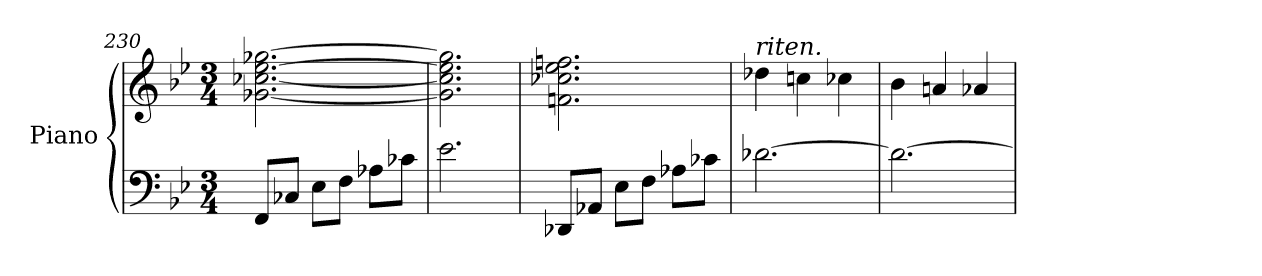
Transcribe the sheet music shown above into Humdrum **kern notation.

**kern	**kern
*part1	*part1
*staff2	*staff1
*I"Piano	*
*I'Pno.	*
!!LO:LB:g=z
*clefF4	*clefG2
*k[b-e-]	*k[b-e-]
*M3/4	*M3/4
=230	=230
8FF/L	[2.g-X\ [2.cc-X\ [2.ee-\ [2.gg-X\
8C-X/J	.
8E-\L	.
8F\J	.
8A-X\L	.
8c-X\J	.
=231	=231
2.e-\	2.g-\] 2.cc-\] 2.ee-\] 2.gg-\]
=232	=232
8DD-X/L	2.fn\ 2.cc-X\ 2.ee-\ 2.ffn\
8AA-X/J	.
8E-\L	.
8F\J	.
8A-X\L	.
8c-X\J	.
=233	=233
!	!LO:TX:a:i:t=riten.
[2.d-X\	4dd-X\
.	4ccn\
.	4cc-X\
=234	=234
2.d-\_	4b-\
.	4an/
.	4a-X/
=	=
*-	*-
